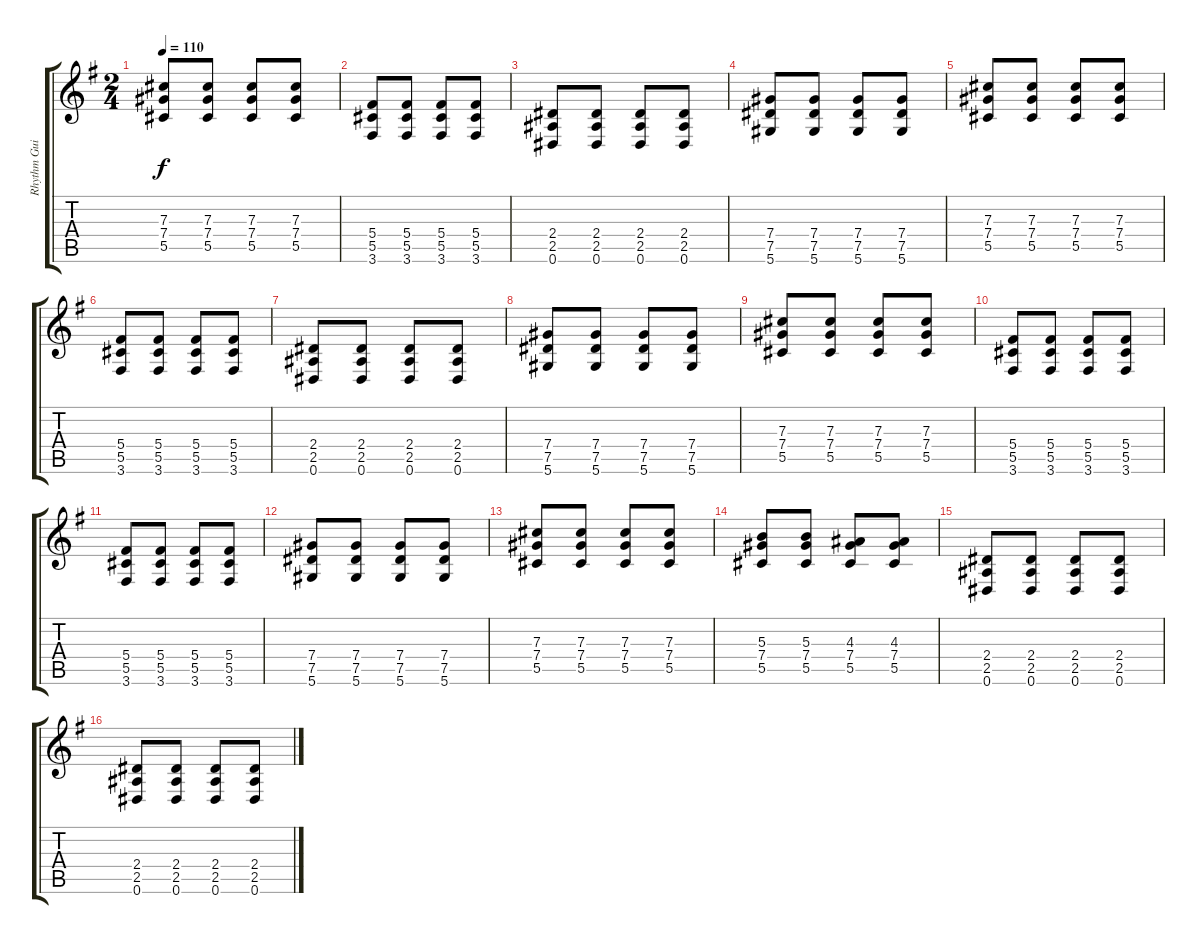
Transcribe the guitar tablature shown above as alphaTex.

\track ("Rhythm Guitar" "Rhythm Gui") {instrument overdrivenguitar}
\staff {score tabs}
\tuning (Eb4 Bb3 Gb3 Db3 Ab2 Eb2) {hide}
\ts (2 4)
\tempo 110
\clef g2
\ks g
(7.3 7.4 5.5).8{dy f} (7.3 7.4 5.5).8 (7.3 7.4 5.5).8 (7.3 7.4 5.5).8 |
(5.4 5.5 3.6).8 (5.4 5.5 3.6).8 (5.4 5.5 3.6).8 (5.4 5.5 3.6).8 |
(2.4 2.5 0.6).8 (2.4 2.5 0.6).8 (2.4 2.5 0.6).8 (2.4 2.5 0.6).8 |
(7.4 7.5 5.6).8 (7.4 7.5 5.6).8 (7.4 7.5 5.6).8 (7.4 7.5 5.6).8 |
(7.3 7.4 5.5).8 (7.3 7.4 5.5).8 (7.3 7.4 5.5).8 (7.3 7.4 5.5).8 |
(5.4 5.5 3.6).8 (5.4 5.5 3.6).8 (5.4 5.5 3.6).8 (5.4 5.5 3.6).8 |
(2.4 2.5 0.6).8 (2.4 2.5 0.6).8 (2.4 2.5 0.6).8 (2.4 2.5 0.6).8 |
(7.4 7.5 5.6).8 (7.4 7.5 5.6).8 (7.4 7.5 5.6).8 (7.4 7.5 5.6).8 |
(7.3 7.4 5.5).8 (7.3 7.4 5.5).8 (7.3 7.4 5.5).8 (7.3 7.4 5.5).8 |
(5.4 5.5 3.6).8 (5.4 5.5 3.6).8 (5.4 5.5 3.6).8 (5.4 5.5 3.6).8 |
(5.4 5.5 3.6).8 (5.4 5.5 3.6).8 (5.4 5.5 3.6).8 (5.4 5.5 3.6).8 |
(7.4 7.5 5.6).8 (7.4 7.5 5.6).8 (7.4 7.5 5.6).8 (7.4 7.5 5.6).8 |
(7.3 7.4 5.5).8 (7.3 7.4 5.5).8 (7.3 7.4 5.5).8 (7.3 7.4 5.5).8 |
(5.3 7.4 5.5).8 (5.3 7.4 5.5).8 (4.3 7.4 5.5).8 (4.3 7.4 5.5).8 |
(2.4 2.5 0.6).8 (2.4 2.5 0.6).8 (2.4 2.5 0.6).8 (2.4 2.5 0.6).8 |
(2.4 2.5 0.6).8 (2.4 2.5 0.6).8 (2.4 2.5 0.6).8 (2.4 2.5 0.6).8
